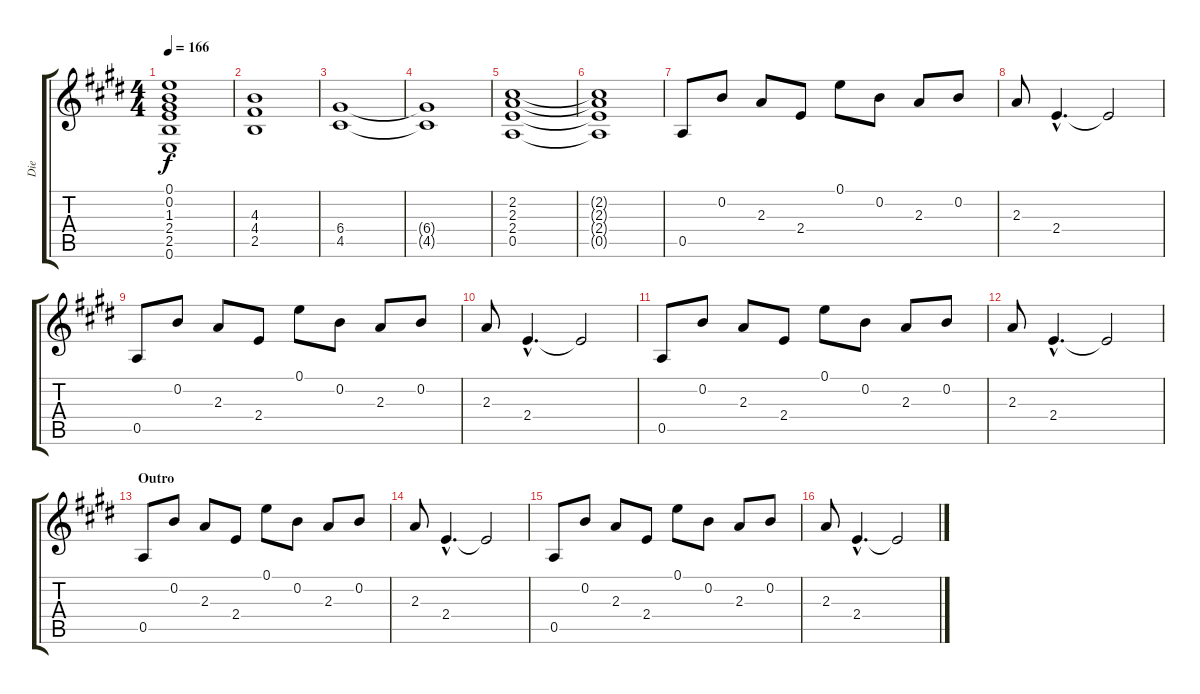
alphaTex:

\track ("Die" "Die") {instrument acousticguitarsteel}
\staff {score tabs}
\tuning (E4 B3 G3 D3 A2 E2) {hide}
\ts (4 4)
\tempo 166
\clef g2
\ks e
(0.1 0.2 1.3 2.4 2.5 0.6).1{dy f volume 8 instrument overdrivenguitar} |
(4.3 4.4 2.5).1 |
(6.4 4.5).1 |
(6.4{t} 4.5{t}).1 |
(2.2 2.3 2.4 0.5).1 |
(2.2{t} 2.3{t} 2.4{t} 0.5{t}).1 |
0.5.8{volume 10 instrument acousticguitarsteel} 0.2.8 2.3.8 2.4.8 0.1.8 0.2.8 2.3.8 0.2.8 |
2.3.8 2.4{hac}.4{d} 2.4{t}.2 |
0.5.8{volume 12 instrument acousticguitarsteel} 0.2.8 2.3.8 2.4.8 0.1.8 0.2.8 2.3.8 0.2.8 |
2.3.8 2.4{hac}.4{d} 2.4{t}.2 |
0.5.8{volume 14 instrument acousticguitarsteel} 0.2.8 2.3.8 2.4.8 0.1.8 0.2.8 2.3.8 0.2.8 |
2.3.8 2.4{hac}.4{d} 2.4{t}.2 |
\section ("" "Outro")
0.5.8{volume 14 instrument acousticguitarsteel} 0.2.8 2.3.8 2.4.8 0.1.8 0.2.8 2.3.8 0.2.8 |
2.3.8 2.4{hac}.4{d} 2.4{t}.2 |
0.5.8{volume 14 instrument acousticguitarsteel} 0.2.8 2.3.8 2.4.8 0.1.8 0.2.8 2.3.8 0.2.8 |
2.3.8 2.4{hac}.4{d} 2.4{t}.2
